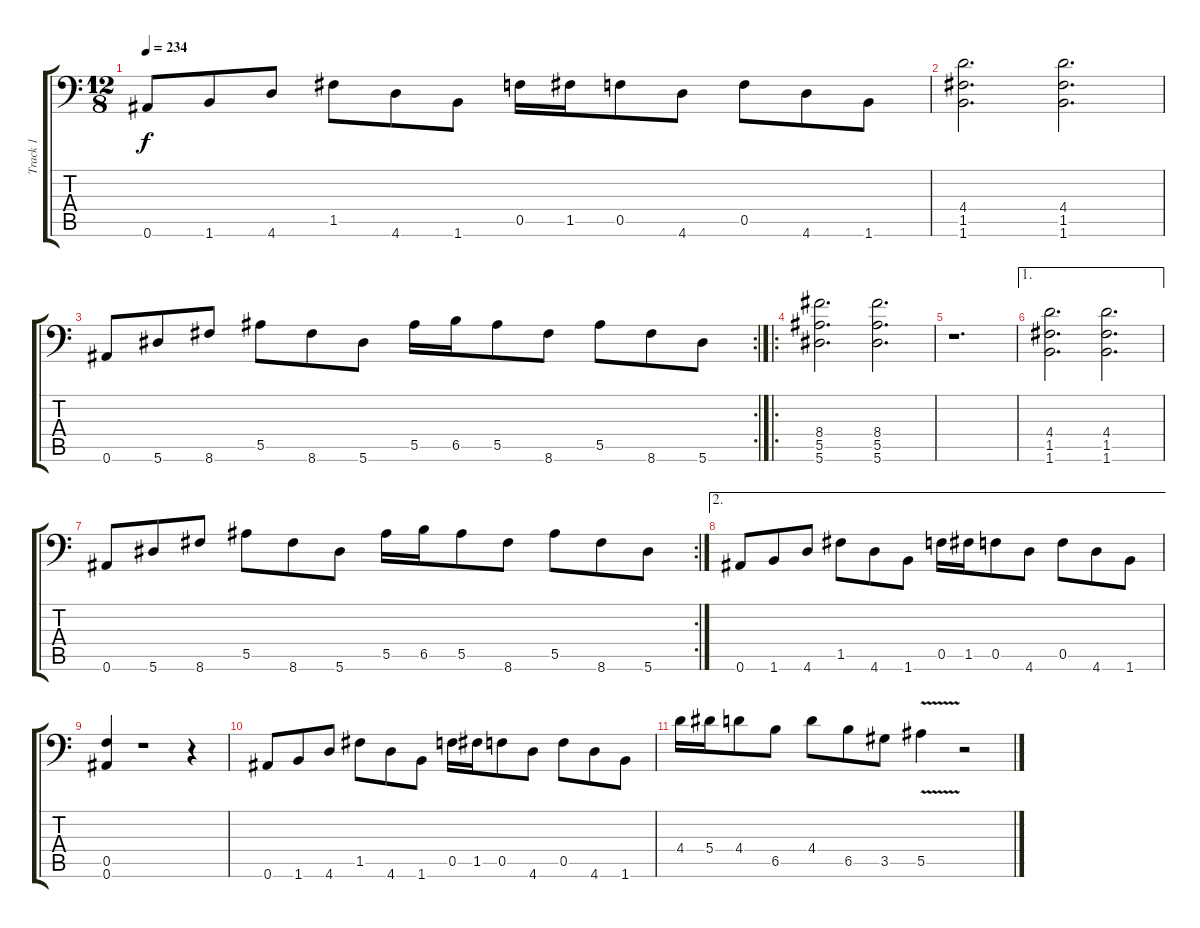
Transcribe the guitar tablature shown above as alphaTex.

\track ("Track 1" "Track 1") {instrument distortionguitar}
\staff {score tabs}
\tuning (C4 G3 Eb3 Bb2 F2 Bb1) {hide}
\ts (12 8)
\tempo 234
\clef f4
\ks c
0.6.8{dy f} 1.6.8 4.6.8 1.5.8 4.6.8 1.6.8 0.5.16 1.5.16 0.5.8 4.6.8 0.5.8 4.6.8 1.6.8 |
(4.4 1.5 1.6).2{d} (4.4 1.5 1.6).2{d} |
\rc 2
0.6.8 5.6.8 8.6.8 5.5.8 8.6.8 5.6.8 5.5.16 6.5.16 5.5.8 8.6.8 5.5.8 8.6.8 5.6.8 |
\ro
(8.4 5.5 5.6).2{d} (8.4 5.5 5.6).2{d} |
r.1{d} |
\ae 1
(4.4 1.5 1.6).2{d} (4.4 1.5 1.6).2{d} |
\rc 2
0.6.8 5.6.8 8.6.8 5.5.8 8.6.8 5.6.8 5.5.16 6.5.16 5.5.8 8.6.8 5.5.8 8.6.8 5.6.8 |
\ae 2
0.6.8 1.6.8 4.6.8 1.5.8 4.6.8 1.6.8 0.5.16 1.5.16 0.5.8 4.6.8 0.5.8 4.6.8 1.6.8 |
(0.5 0.6).4 r.1 r.4 |
0.6.8 1.6.8 4.6.8 1.5.8 4.6.8 1.6.8 0.5.16 1.5.16 0.5.8 4.6.8 0.5.8 4.6.8 1.6.8 |
4.4.16 5.4.16 4.4.8 6.5.8 4.4.8 6.5.8 3.5.8 5.5{v}.4 r.2
